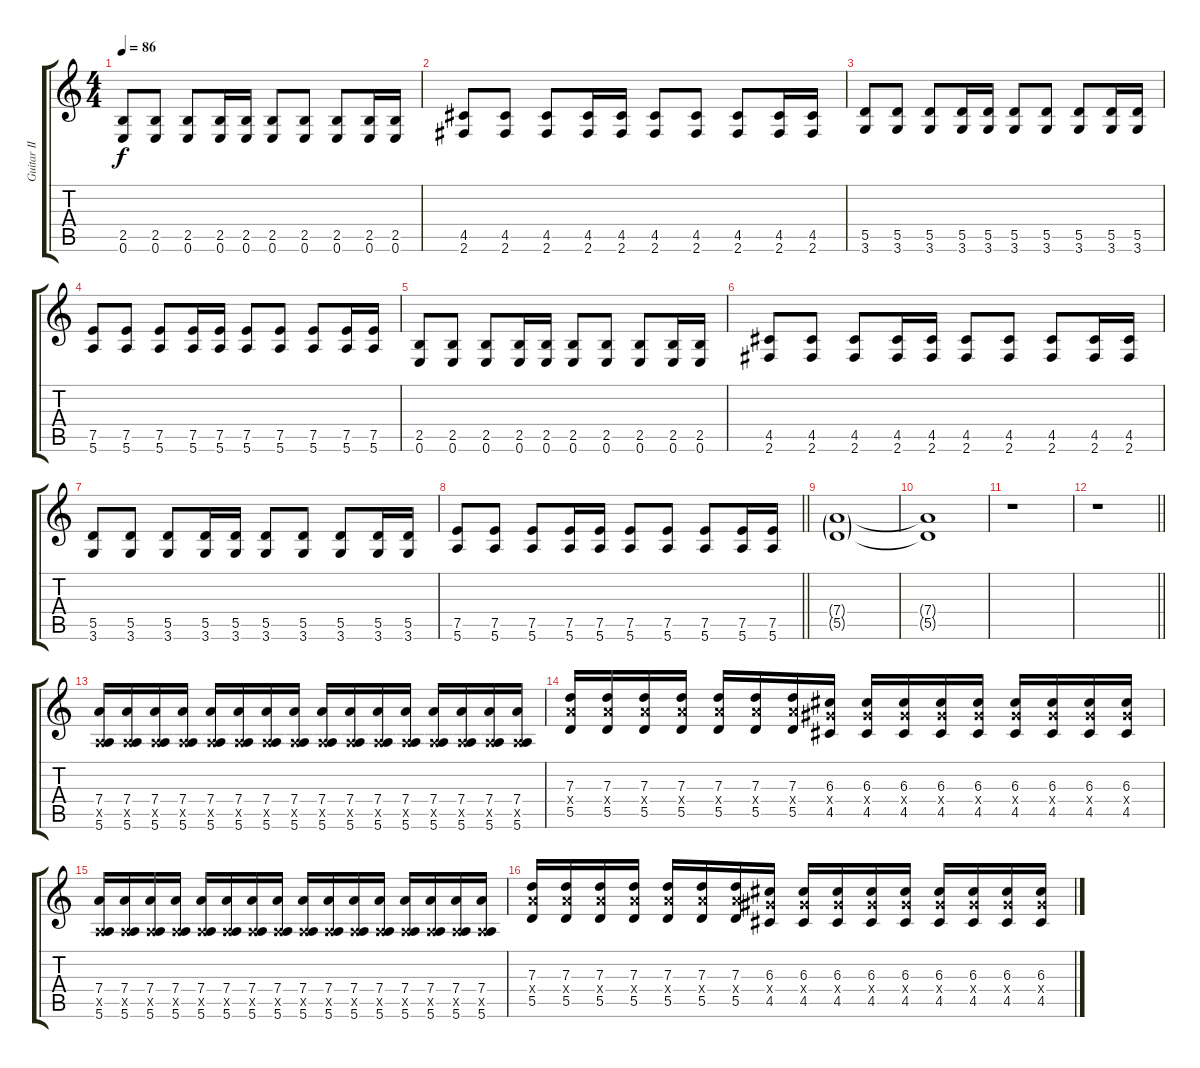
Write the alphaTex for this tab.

\track ("Guitar II - Gotou" "Guitar II ") {instrument electricguitarjazz}
\staff {score tabs}
\tuning (E4 B3 G3 D3 A2 E2) {hide}
\ts (4 4)
\tempo 86
\clef g2
\ks c
(2.5 0.6).8{dy f} (2.5 0.6).8 (2.5 0.6).8 (2.5 0.6).16 (2.5 0.6).16 (2.5 0.6).8 (2.5 0.6).8 (2.5 0.6).8 (2.5 0.6).16 (2.5 0.6).16 |
(4.5 2.6).8 (4.5 2.6).8 (4.5 2.6).8 (4.5 2.6).16 (4.5 2.6).16 (4.5 2.6).8 (4.5 2.6).8 (4.5 2.6).8 (4.5 2.6).16 (4.5 2.6).16 |
(5.5 3.6).8 (5.5 3.6).8 (5.5 3.6).8 (5.5 3.6).16 (5.5 3.6).16 (5.5 3.6).8 (5.5 3.6).8 (5.5 3.6).8 (5.5 3.6).16 (5.5 3.6).16 |
(7.5 5.6).8 (7.5 5.6).8 (7.5 5.6).8 (7.5 5.6).16 (7.5 5.6).16 (7.5 5.6).8 (7.5 5.6).8 (7.5 5.6).8 (7.5 5.6).16 (7.5 5.6).16 |
(2.5 0.6).8 (2.5 0.6).8 (2.5 0.6).8 (2.5 0.6).16 (2.5 0.6).16 (2.5 0.6).8 (2.5 0.6).8 (2.5 0.6).8 (2.5 0.6).16 (2.5 0.6).16 |
(4.5 2.6).8 (4.5 2.6).8 (4.5 2.6).8 (4.5 2.6).16 (4.5 2.6).16 (4.5 2.6).8 (4.5 2.6).8 (4.5 2.6).8 (4.5 2.6).16 (4.5 2.6).16 |
(5.5 3.6).8 (5.5 3.6).8 (5.5 3.6).8 (5.5 3.6).16 (5.5 3.6).16 (5.5 3.6).8 (5.5 3.6).8 (5.5 3.6).8 (5.5 3.6).16 (5.5 3.6).16 |
\barLineRight lightlight
(7.5 5.6).8 (7.5 5.6).8 (7.5 5.6).8 (7.5 5.6).16 (7.5 5.6).16 (7.5 5.6).8 (7.5 5.6).8 (7.5 5.6).8 (7.5 5.6).16 (7.5 5.6).16 |
(7.4{g} 5.5{g}).1 |
(7.4{t} 5.5{t}).1 |
r.1 |
\barLineRight lightlight
r.1 |
(7.4 0.5{x} 5.6).16{instrument electricguitarjazz} (7.4 0.5{x} 5.6).16 (7.4 0.5{x} 5.6).16 (7.4 0.5{x} 5.6).16 (7.4 0.5{x} 5.6).16 (7.4 0.5{x} 5.6).16 (7.4 0.5{x} 5.6).16 (7.4 0.5{x} 5.6).16 (7.4 0.5{x} 5.6).16 (7.4 0.5{x} 5.6).16 (7.4 0.5{x} 5.6).16 (7.4 0.5{x} 5.6).16 (7.4 0.5{x} 5.6).16 (7.4 0.5{x} 5.6).16 (7.4 0.5{x} 5.6).16 (7.4 0.5{x} 5.6).16 |
(7.3 7.4{x} 5.5).16 (7.3 7.4{x} 5.5).16 (7.3 7.4{x} 5.5).16 (7.3 7.4{x} 5.5).16 (7.3 7.4{x} 5.5).16 (7.3 7.4{x} 5.5).16 (7.3 7.4{x} 5.5).16 (6.3 6.4{x} 4.5).16 (6.3 6.4{x} 4.5).16 (6.3 6.4{x} 4.5).16 (6.3 6.4{x} 4.5).16 (6.3 6.4{x} 4.5).16 (6.3 6.4{x} 4.5).16 (6.3 6.4{x} 4.5).16 (6.3 6.4{x} 4.5).16 (6.3 6.4{x} 4.5).16 |
(7.4 0.5{x} 5.6).16 (7.4 0.5{x} 5.6).16 (7.4 0.5{x} 5.6).16 (7.4 0.5{x} 5.6).16 (7.4 0.5{x} 5.6).16 (7.4 0.5{x} 5.6).16 (7.4 0.5{x} 5.6).16 (7.4 0.5{x} 5.6).16 (7.4 0.5{x} 5.6).16 (7.4 0.5{x} 5.6).16 (7.4 0.5{x} 5.6).16 (7.4 0.5{x} 5.6).16 (7.4 0.5{x} 5.6).16 (7.4 0.5{x} 5.6).16 (7.4 0.5{x} 5.6).16 (7.4 0.5{x} 5.6).16 |
(7.3 7.4{x} 5.5).16 (7.3 7.4{x} 5.5).16 (7.3 7.4{x} 5.5).16 (7.3 7.4{x} 5.5).16 (7.3 7.4{x} 5.5).16 (7.3 7.4{x} 5.5).16 (7.3 7.4{x} 5.5).16 (6.3 6.4{x} 4.5).16 (6.3 6.4{x} 4.5).16 (6.3 6.4{x} 4.5).16 (6.3 6.4{x} 4.5).16 (6.3 6.4{x} 4.5).16 (6.3 6.4{x} 4.5).16 (6.3 6.4{x} 4.5).16 (6.3 6.4{x} 4.5).16 (6.3 6.4{x} 4.5).16
